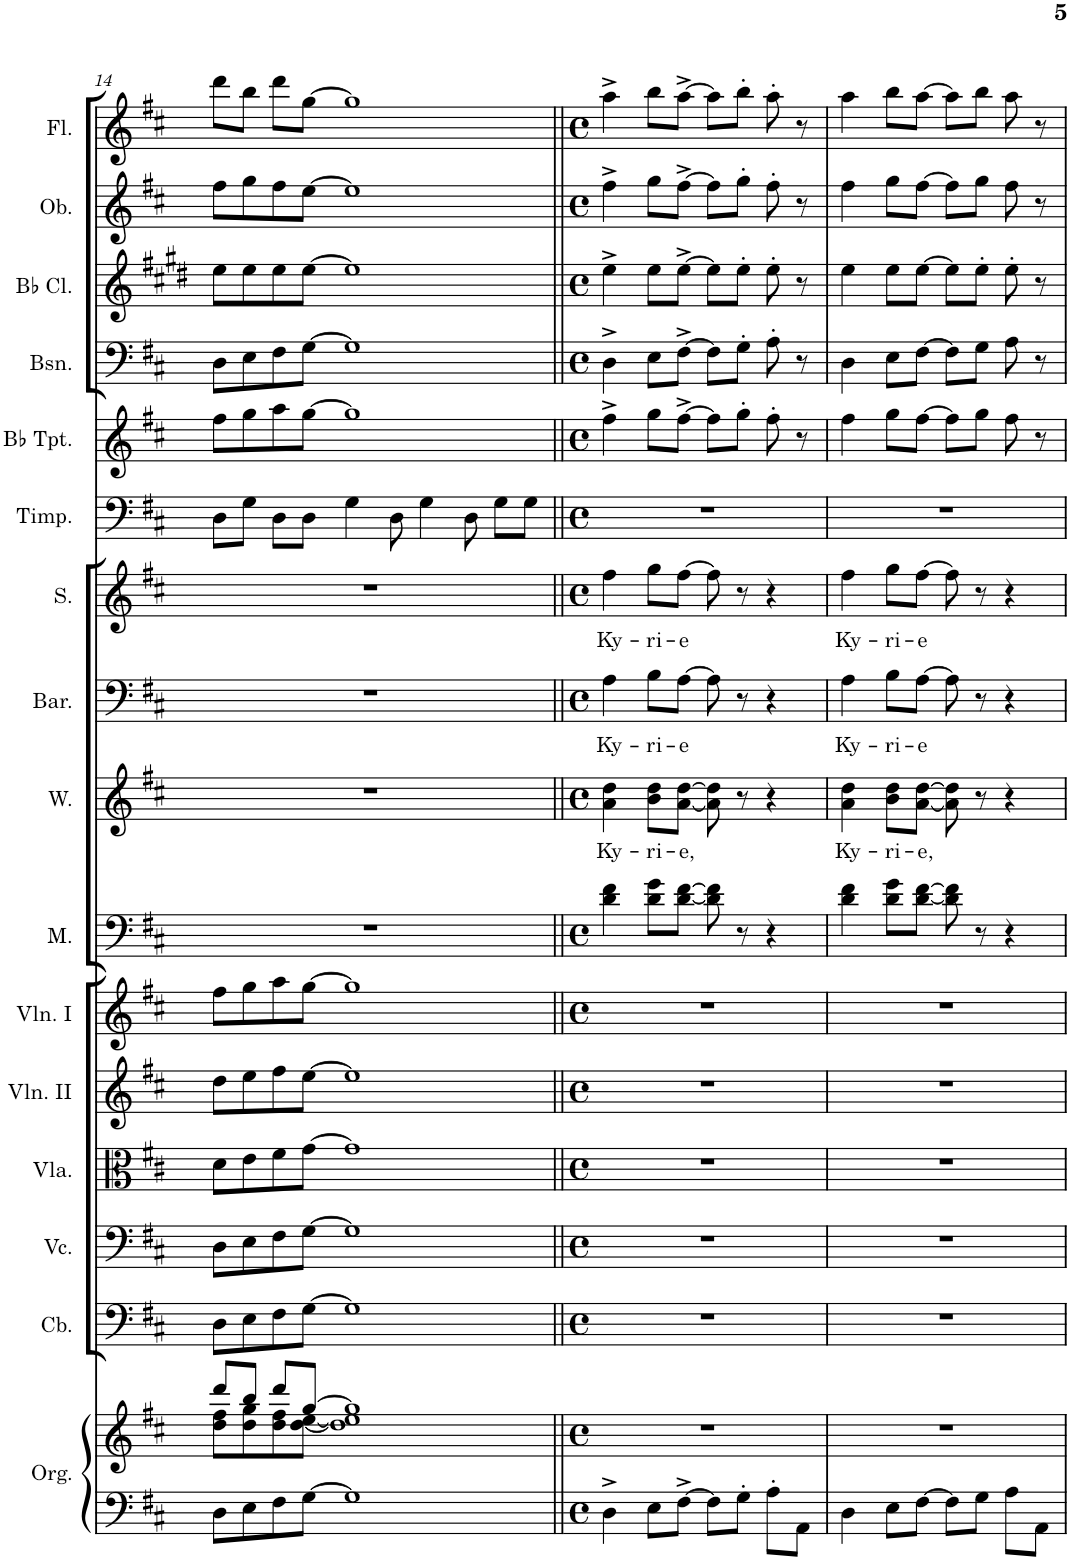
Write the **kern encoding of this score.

**kern	**kern	**kern	**kern	**kern	**kern	**kern	**kern	**kern	**text	**kern	**text	**kern	**text	**kern	**kern	**kern	**kern	**kern	**kern
*part16	*part16	*part15	*part14	*part13	*part12	*part11	*part10	*part9	*part9	*part8	*part8	*part7	*part7	*part6	*part5	*part4	*part3	*part2	*part1
*staff17	*staff16	*staff15	*staff14	*staff13	*staff12	*staff11	*staff10	*staff9	*staff9	*staff8	*staff8	*staff7	*staff7	*staff6	*staff5	*staff4	*staff3	*staff2	*staff1
*I"Organ	*	*I"Contrabasses	*I"Violoncellos	*I"Violas	*I"Violins II	*I"Violins I	*I"Men	*I"Women	*	*I"Baritone	*	*I"Soprano	*	*I"Timpani	*I"Trumpets in Bb	*I"Bassoons	*I"Clarinets in Bb	*I"Oboes	*I"Flutes
*I'Org.	*	*I'Cb.	*I'Vc.	*I'Vla.	*I'Vln. II	*I'Vln. I	*I'M.	*I'W.	*	*I'Bar.	*	*I'S.	*	*I'Timp.	*	*I'Bsn.	*	*I'Ob.	*I'Fl.
!!LO:PB:g=z
*clefF4	*clefG2	*clefF4	*clefF4	*clefC3	*clefG2	*clefG2	*clefF4	*clefG2	*	*clefF4	*	*clefG2	*	*clefF4	*clefG2	*clefF4	*clefG2	*clefG2	*clefG2
*	*	*Trd7c12	*	*	*	*	*	*	*	*	*	*	*	*	*Trd1c2	*	*Trd1c2	*	*
*k[f#c#]	*k[f#c#]	*k[f#c#]	*k[f#c#]	*k[f#c#]	*k[f#c#]	*k[f#c#]	*k[f#c#]	*k[f#c#]	*	*k[f#c#]	*	*k[f#c#]	*	*k[f#c#]	*k[f#c#]	*k[f#c#]	*k[f#c#g#d#]	*k[f#c#]	*k[f#c#]
*M6/4	*M6/4	*M6/4	*M6/4	*M6/4	*M6/4	*M6/4	*M6/4	*M6/4	*	*M6/4	*	*M6/4	*	*M6/4	*M6/4	*M6/4	*M6/4	*M6/4	*M6/4
=14	=14	=14	=14	=14	=14	=14	=14	=14	=14	=14	=14	=14	=14	=14	=14	=14	=14	=14	=14
*	*^	*	*	*	*	*	*	*	*	*	*	*	*	*	*	*	*	*	*
8D\L	8ddd/L	8dd\ 8ff#\L	8D\L	8D\L	8d\L	8dd\L	8ff#\L	1.r	1.r	.	1.r	.	1.r	.	8D\L	8ff#\L	8D\L	8ee\L	8ff#\L	8ddd\L
8E\	8bb/J	8dd\ 8gg\	8E\	8E\	8e\	8ee\	8gg\	.	.	.	.	.	.	.	8G\J	8gg\	8E\	8ee\	8gg\	8bb\J
8F#\	8ddd/L	8dd\ 8ff#\	8F#\	8F#\	8f#\	8ff#\	8aa\	.	.	.	.	.	.	.	8D\L	8aa\	8F#\	8ee\	8ff#\	8ddd\L
[8G\J	[8gg/J	[8dd\ [8ee\J	[8G\J	[8G\J	[8g\J	[8ee\J	[8gg\J	.	.	.	.	.	.	.	8D\J	[8gg\J	[8G\J	[8ee\J	[8ee\J	[8gg\J
1G]	1gg]	1dd] 1ee]	1G]	1G]	1g]	1ee]	1gg]	.	.	.	.	.	.	.	4G\	1gg]	1G]	1ee]	1ee]	1gg]
.	.	.	.	.	.	.	.	.	.	.	.	.	.	.	8D\	.	.	.	.	.
.	.	.	.	.	.	.	.	.	.	.	.	.	.	.	4G\	.	.	.	.	.
.	.	.	.	.	.	.	.	.	.	.	.	.	.	.	8D\	.	.	.	.	.
.	.	.	.	.	.	.	.	.	.	.	.	.	.	.	8G\L	.	.	.	.	.
.	.	.	.	.	.	.	.	.	.	.	.	.	.	.	8G\J	.	.	.	.	.
*	*v	*v	*	*	*	*	*	*	*	*	*	*	*	*	*	*	*	*	*	*
=15||	=15||	=15||	=15||	=15||	=15||	=15||	=15||	=15||	=15||	=15||	=15||	=15||	=15||	=15||	=15||	=15||	=15||	=15||	=15||
*M4/4	*M4/4	*M4/4	*M4/4	*M4/4	*M4/4	*M4/4	*M4/4	*M4/4	*	*M4/4	*	*M4/4	*	*M4/4	*M4/4	*M4/4	*M4/4	*M4/4	*M4/4
*met(c)	*met(c)	*met(c)	*met(c)	*met(c)	*met(c)	*met(c)	*met(c)	*met(c)	*	*met(c)	*	*met(c)	*	*met(c)	*met(c)	*met(c)	*met(c)	*met(c)	*met(c)
!	!	!	!	!	!	!	!	!	!LO:LY:b	!	!LO:LY:b	!	!LO:LY:b	!	!	!	!	!	!
4D^\	1r	1r	1r	1r	1r	1r	4d\ 4f#\	4a\ 4dd\	Ky-	4A\	Ky-	4ff#\	Ky-	1r	4ff#^\	4D^\	4ee^\	4ff#^\	4aa^\
!	!	!	!	!	!	!	!	!	!LO:LY:b	!	!LO:LY:b	!	!LO:LY:b	!	!	!	!	!	!
8E\L	.	.	.	.	.	.	8d\ 8g\L	8b\ 8dd\L	-ri-	8B\L	-ri-	8gg\L	-ri-	.	8gg\L	8E\L	8ee\L	8gg\L	8bb\L
!	!	!	!	!	!	!	!	!	!LO:LY:b	!	!LO:LY:b	!	!LO:LY:b	!	!	!	!	!	!
[8F#^\J	.	.	.	.	.	.	[8d\ [8f#\J	[8a\ [8dd\J	-e,	[8A\J	-e	[8ff#\J	-e	.	[8ff#^\J	[8F#^\J	[8ee^\J	[8ff#^\J	[8aa^\J
8F#\L]	.	.	.	.	.	.	8d\] 8f#\]	8a\] 8dd\]	.	8A\]	.	8ff#\]	.	.	8ff#\L]	8F#\L]	8ee\L]	8ff#\L]	8aa\L]
8G'\J	.	.	.	.	.	.	8r	8r	.	8r	.	8r	.	.	8gg'\J	8G'\J	8ee'\J	8gg'\J	8bb'\J
8A'\L	.	.	.	.	.	.	4r	4r	.	4r	.	4r	.	.	8ff#'\	8A'\	8ee'\	8ff#'\	8aa'\
8AA\J	.	.	.	.	.	.	.	.	.	.	.	.	.	.	8r	8r	8r	8r	8r
=16	=16	=16	=16	=16	=16	=16	=16	=16	=16	=16	=16	=16	=16	=16	=16	=16	=16	=16	=16
!	!	!	!	!	!	!	!	!	!LO:LY:b	!	!LO:LY:b	!	!LO:LY:b	!	!	!	!	!	!
4D\	1r	1r	1r	1r	1r	1r	4d\ 4f#\	4a\ 4dd\	Ky-	4A\	Ky-	4ff#\	Ky-	1r	4ff#\	4D\	4ee\	4ff#\	4aa\
!	!	!	!	!	!	!	!	!	!LO:LY:b	!	!LO:LY:b	!	!LO:LY:b	!	!	!	!	!	!
8E\L	.	.	.	.	.	.	8d\ 8g\L	8b\ 8dd\L	-ri-	8B\L	-ri-	8gg\L	-ri-	.	8gg\L	8E\L	8ee\L	8gg\L	8bb\L
!	!	!	!	!	!	!	!	!	!LO:LY:b	!	!LO:LY:b	!	!LO:LY:b	!	!	!	!	!	!
[8F#\J	.	.	.	.	.	.	[8d\ [8f#\J	[8a\ [8dd\J	-e,	[8A\J	-e	[8ff#\J	-e	.	[8ff#\J	[8F#\J	[8ee\J	[8ff#\J	[8aa\J
8F#\L]	.	.	.	.	.	.	8d\] 8f#\]	8a\] 8dd\]	.	8A\]	.	8ff#\]	.	.	8ff#\L]	8F#\L]	8ee\L]	8ff#\L]	8aa\L]
8G\J	.	.	.	.	.	.	8r	8r	.	8r	.	8r	.	.	8gg\J	8G\J	8ee'\J	8gg\J	8bb\J
8A\L	.	.	.	.	.	.	4r	4r	.	4r	.	4r	.	.	8ff#\	8A\	8ee'\	8ff#\	8aa\
8AA\J	.	.	.	.	.	.	.	.	.	.	.	.	.	.	8r	8r	8r	8r	8r
=	=	=	=	=	=	=	=	=	=	=	=	=	=	=	=	=	=	=	=
*-	*-	*-	*-	*-	*-	*-	*-	*-	*-	*-	*-	*-	*-	*-	*-	*-	*-	*-	*-
